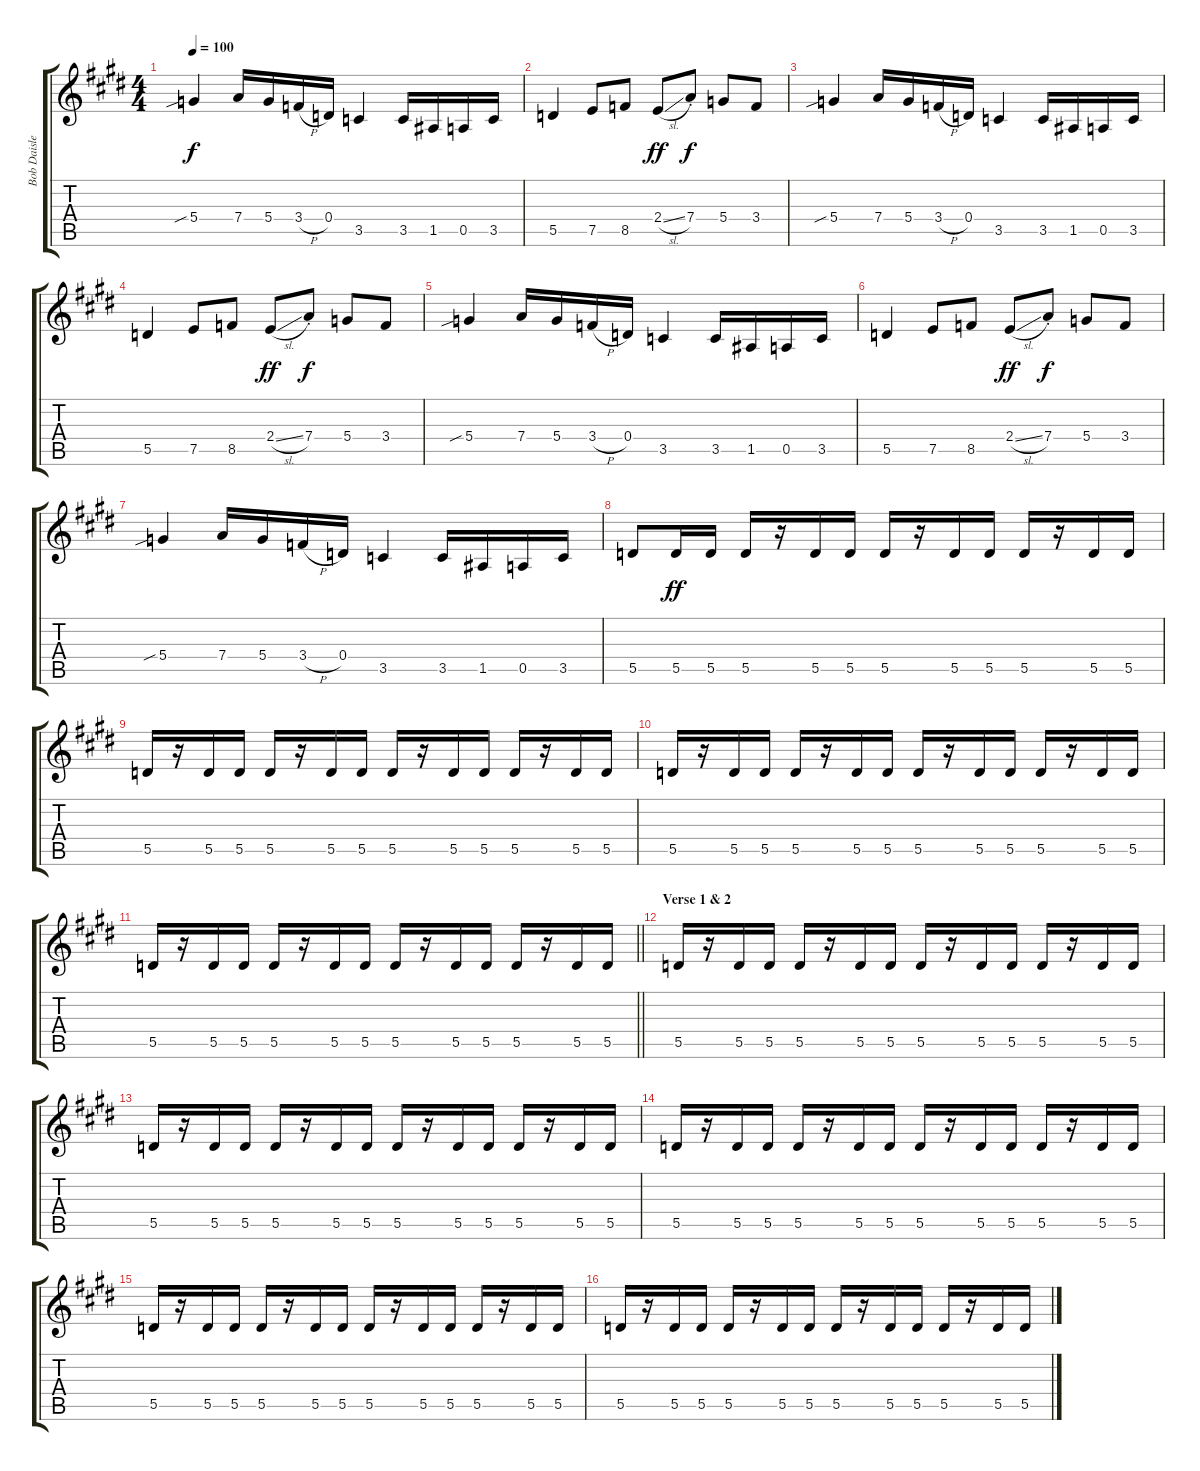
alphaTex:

\track ("Bob Daisley" "Bob Daisle") {instrument electricbasspick}
\staff {score tabs}
\tuning (E4 B3 G3 D3 A2 E2) {hide}
\ts (4 4)
\tempo 100
\clef g2
\ks e
5.4{sib}.4{dy f} 7.4.16 5.4.16 3.4{h}.16 0.4.16 3.5.4 3.5.16 1.5.16 0.5.16 3.5.16 |
5.5.4 7.5.8 8.5.8 2.4{sl}.8{dy ff} 7.4{st}.8{dy f} 5.4.8 3.4.8 |
5.4{sib}.4 7.4.16 5.4.16 3.4{h}.16 0.4.16 3.5.4 3.5.16 1.5.16 0.5.16 3.5.16 |
5.5.4 7.5.8 8.5.8 2.4{sl}.8{dy ff} 7.4{st}.8{dy f} 5.4.8 3.4.8 |
5.4{sib}.4 7.4.16 5.4.16 3.4{h}.16 0.4.16 3.5.4 3.5.16 1.5.16 0.5.16 3.5.16 |
5.5.4 7.5.8 8.5.8 2.4{sl}.8{dy ff} 7.4{st}.8{dy f} 5.4.8 3.4.8 |
5.4{sib}.4 7.4.16 5.4.16 3.4{h}.16 0.4.16 3.5.4 3.5.16 1.5.16 0.5.16 3.5.16 |
5.5.8 5.5.16{dy ff} 5.5.16 5.5.16 r.16 5.5.16 5.5.16 5.5.16 r.16 5.5.16 5.5.16 5.5.16 r.16 5.5.16 5.5.16 |
5.5.16 r.16 5.5.16 5.5.16 5.5.16 r.16 5.5.16 5.5.16 5.5.16 r.16 5.5.16 5.5.16 5.5.16 r.16 5.5.16 5.5.16 |
5.5.16 r.16 5.5.16 5.5.16 5.5.16 r.16 5.5.16 5.5.16 5.5.16 r.16 5.5.16 5.5.16 5.5.16 r.16 5.5.16 5.5.16 |
\barLineRight lightlight
5.5.16 r.16 5.5.16 5.5.16 5.5.16 r.16 5.5.16 5.5.16 5.5.16 r.16 5.5.16 5.5.16 5.5.16 r.16 5.5.16 5.5.16 |
\section ("" "Verse 1 & 2")
5.5.16 r.16 5.5.16 5.5.16 5.5.16 r.16 5.5.16 5.5.16 5.5.16 r.16 5.5.16 5.5.16 5.5.16 r.16 5.5.16 5.5.16 |
5.5.16 r.16 5.5.16 5.5.16 5.5.16 r.16 5.5.16 5.5.16 5.5.16 r.16 5.5.16 5.5.16 5.5.16 r.16 5.5.16 5.5.16 |
5.5.16 r.16 5.5.16 5.5.16 5.5.16 r.16 5.5.16 5.5.16 5.5.16 r.16 5.5.16 5.5.16 5.5.16 r.16 5.5.16 5.5.16 |
5.5.16 r.16 5.5.16 5.5.16 5.5.16 r.16 5.5.16 5.5.16 5.5.16 r.16 5.5.16 5.5.16 5.5.16 r.16 5.5.16 5.5.16 |
5.5.16 r.16 5.5.16 5.5.16 5.5.16 r.16 5.5.16 5.5.16 5.5.16 r.16 5.5.16 5.5.16 5.5.16 r.16 5.5.16 5.5.16
